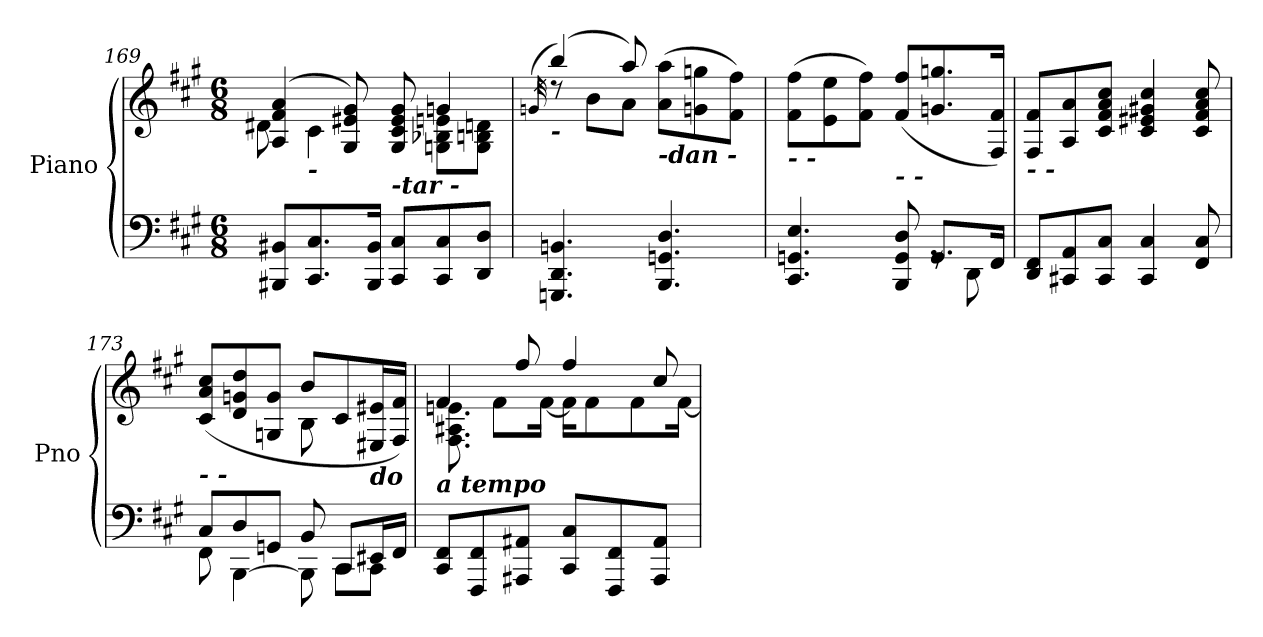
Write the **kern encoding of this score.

**kern	**kern
*part1	*part1
*staff2	*staff1
*I"Piano	*
*I'Pno	*
*clefF4	*clefG2
*k[f#c#g#]	*k[f#c#g#]
*M6/8	*M6/8
=169	=169
*	*^
8BBB#X/ 8BB#X/L	(4A/ 4f#/ 4a/	8d#X\
!	!	!LO:TX:b:Bi:t=-
8.CC#/ 8.C#/	.	4c#\
.	8G#/ 8e#X/ 8g#/)	.
16BBB#/ 16BB#/Jk	.	.
!	!LO:TX:b:Bi:t=-tar  -	!
8CC#/ 8C#/L	8G#/ 8c#/ 8e#/ 8g#/	8ryy
8CC#/ 8C#/	4gn/	8Gn\ 8B-X\ 8en\L
8DD/ 8D/J	.	8G\ 8Bn\ 8dn\J
=170	=170	=170
.	(>32qgn/	.
!	!LO:TX:b:Bi:t=-	!
4.GGGn/ 4.DD/ 4.BBn/	(4bb/)	8rdd
.	.	8b\L
.	8aa/)	8a\J
!	!LO:TX:b:Bi:t=-dan -	!
4.BBB/ 4.GGn/ 4.D/	(>8a\ 8aa\L	4.ryy
.	8g\ 8ggn\	.
.	8f#\ 8ff#\J)	.
*	*v	*v
=171	=171
*^	*
!	!	!LO:TX:b:Bi:t=-          -
4.CC#/ 4.GGn/ 4.E/	2ryy	(8f#\ 8ff#\L
.	.	8e\ 8ee\
.	.	8f#\ 8ff#\J)
!	!	!LO:TX:b:Bi:t=-          -
8BBB/ 8GG/ 8D/	.	(>8f#/ 8ff#/L
8.GG/L	8rGG	8.gn/ 8.ggn/
.	8DD\	.
16FF#/Jk	.	16F#/ 16f#/Jk)
*v	*v	*
!!LO:LB:g=z
=172	=172
!	!LO:TX:b:Bi:t=-             -
8DD/ 8FF#/L	8F#/ 8f#/L
8CC#X/ 8AA/	8A/ 8a/
8CC#/ 8C#/J	8c#/ 8f#/ 8a/ 8cc#/J
4CC#/ 4C#/	4c#/ 4e#X/ 4g#X/ 4cc#/
8FF#/ 8C#/	8c#/ 8f#/ 8a/ 8cc#/
=173	=173
*^	*^
*	*^	*	*
!	!	!	!LO:TX:b:Bi:t=-             -	!
2ryy	8C#/L	8FF#\	(8c#/ 8a/ 8cc#/L	4.ryy
.	8D/	[4BBB\	8d/ 8gn/ 8dd/	.
.	8GGn/J	.	8Gn/ 8g/J	.
.	8BB/	8BBB\]	8b/L	8B\L
8C#/J	8CC#/L	8CC#\L	8c#/	4ryy
!	!	!	!LO:TX:b:Bi:t=do	!
8ryy	16EE#X/L	8CC#\J	16E#X/ 16e#X/L	.
.	16FF#/JJ	.	16F#/ 16f#/JJ)	.
*	*v	*v	*	*
=174	=174	=174	=174
!	!	!LO:TX:b:Bi:t=a tempo	!
*v	*v	*	*
8CC#/ 8FF#/L	4f#/	8.F#\ 8.A#X\ 8.en\
8FFF#/ 8FF#/	.	.
.	.	8f#\L
8AAA#X/ 8AA#X/J	8ff#/	.
.	.	[16f#\Jk
8CC#/ 8C#/L	4ff#/	16f#\KL]
.	.	8f#\
8FFF#/ 8FF#/	.	.
.	.	8f#\
8AAA#/ 8AA#/J	8cc#/	.
.	.	[16f#\Jk
*	*v	*v
=	=
*-	*-
